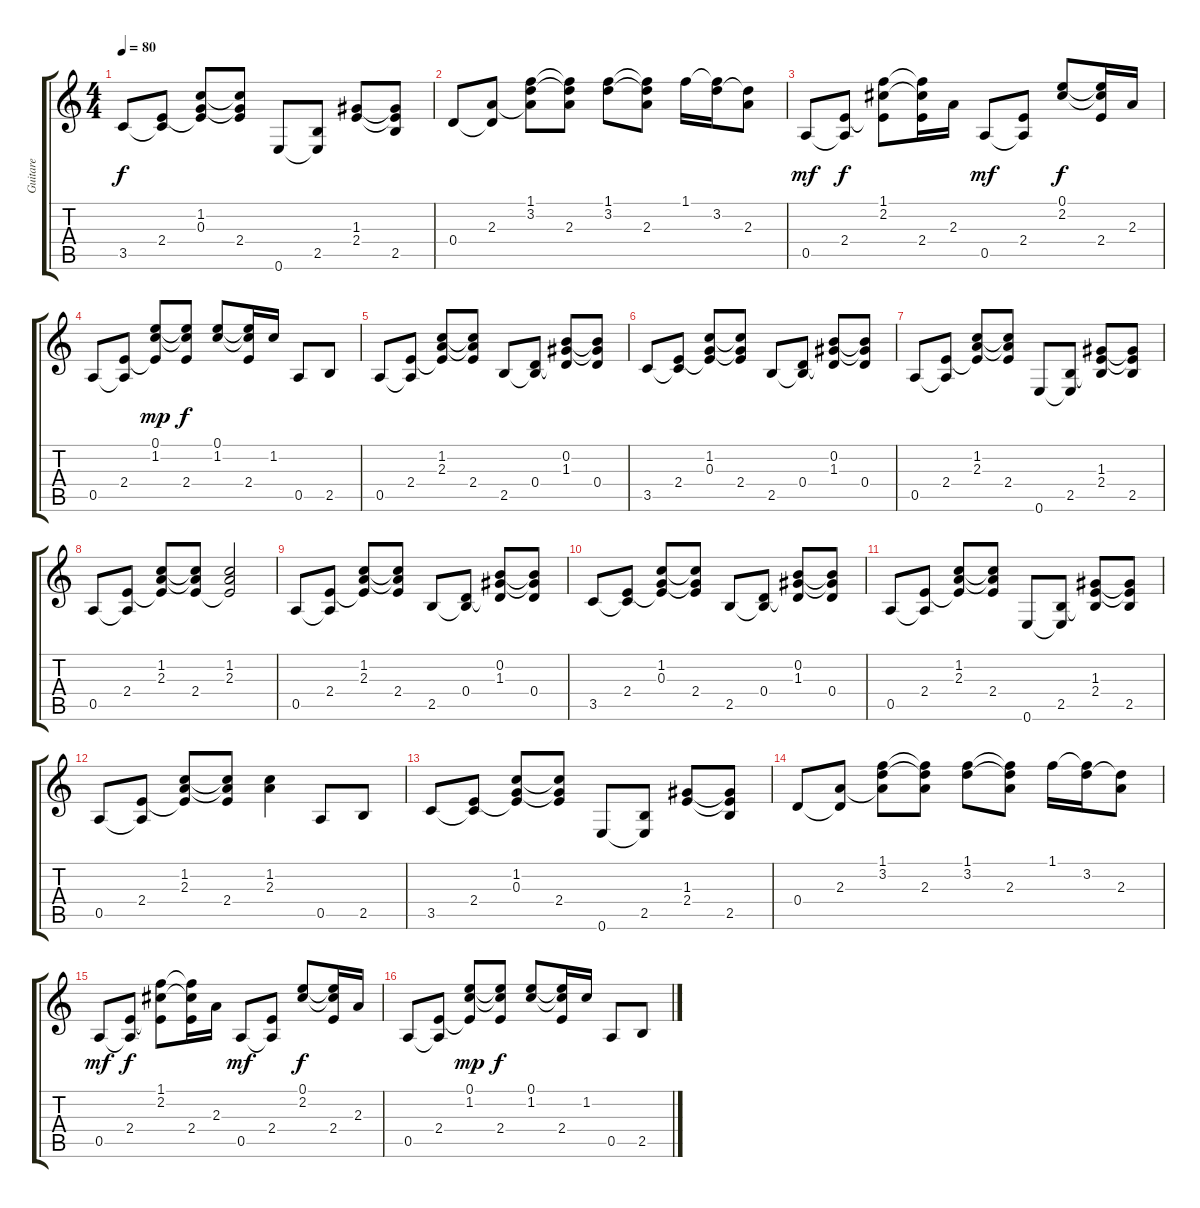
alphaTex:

\track ("Guitare" "Guitare") {instrument distortionguitar}
\staff {score tabs}
\tuning (E4 B3 G3 D3 A2 E2) {hide}
\ts (4 4)
\tempo 80
\clef g2
\ks c
3.5.8{dy f} (2.4 3.5{t}).8 (1.2 0.3 2.4{t}).8 (1.2{t} 0.3{t} 2.4).8 0.6.8 (2.5 0.6{t}).8 (1.3 2.4).8 (1.3{t} 2.4{t} 2.5).8 |
0.4.8 (2.3 0.4{t}).8 (1.1 3.2 2.3{t}).8 (1.1{t} 3.2{t} 2.3).8 (1.1 3.2).8 (1.1{t} 3.2{t} 2.3).8 1.1.16 (1.1{t} 3.2).16 (3.2{t} 2.3).8 |
0.5.8{dy mf} (2.4 0.5{t}).8{dy f} (1.1 2.2 2.4{t}).8 (1.1{t} 2.2{t} 2.4).16 2.3.16 0.5.8{dy mf} (2.4 0.5{t}).8 (0.1 2.2).8{dy f} (0.1{t} 2.2{t} 2.4).16 2.3.16 |
0.5.8 (2.4 0.5{t}).8 (0.1 1.2 2.4{t}).8{dy mp} (0.1{t} 1.2{t} 2.4).8{dy f} (0.1 1.2).8 (0.1{t} 1.2{t} 2.4).16 1.2.16 0.5.8 2.5.8 |
0.5.8 (2.4 0.5{t}).8 (1.2 2.3 2.4{t}).8 (1.2{t} 2.3{t} 2.4).8 2.5.8 (0.4 2.5{t}).8 (0.2 1.3 0.4{t}).8 (0.2{t} 1.3{t} 0.4).8 |
3.5.8 (2.4 3.5{t}).8 (1.2 0.3 2.4{t}).8 (1.2{t} 0.3{t} 2.4).8 2.5.8 (0.4 2.5{t}).8 (0.2 1.3 0.4{t}).8 (0.2{t} 1.3{t} 0.4).8 |
0.5.8 (2.4 0.5{t}).8 (1.2 2.3 2.4{t}).8 (1.2{t} 2.3{t} 2.4).8 0.6.8 (2.5 0.6{t}).8 (1.3 2.4 2.5{t}).8 (1.3{t} 2.4{t} 2.5).8 |
0.5.8 (2.4 0.5{t}).8 (1.2 2.3 2.4{t}).8 (1.2{t} 2.3{t} 2.4).8 (1.2 2.3 2.4{t}).2 |
0.5.8 (2.4 0.5{t}).8 (1.2 2.3 2.4{t}).8 (1.2{t} 2.3{t} 2.4).8 2.5.8 (0.4 2.5{t}).8 (0.2 1.3 0.4{t}).8 (0.2{t} 1.3{t} 0.4).8 |
3.5.8 (2.4 3.5{t}).8 (1.2 0.3 2.4{t}).8 (1.2{t} 0.3{t} 2.4).8 2.5.8 (0.4 2.5{t}).8 (0.2 1.3 0.4{t}).8 (0.2{t} 1.3{t} 0.4).8 |
0.5.8 (2.4 0.5{t}).8 (1.2 2.3 2.4{t}).8 (1.2{t} 2.3{t} 2.4).8 0.6.8 (2.5 0.6{t}).8 (1.3 2.4 2.5{t}).8 (1.3{t} 2.4{t} 2.5).8 |
0.5.8 (2.4 0.5{t}).8 (1.2 2.3 2.4{t}).8 (1.2{t} 2.3{t} 2.4).8 (1.2 2.3).4 0.5.8 2.5.8 |
3.5.8 (2.4 3.5{t}).8 (1.2 0.3 2.4{t}).8 (1.2{t} 0.3{t} 2.4).8 0.6.8 (2.5 0.6{t}).8 (1.3 2.4).8 (1.3{t} 2.4{t} 2.5).8 |
0.4.8 (2.3 0.4{t}).8 (1.1 3.2 2.3{t}).8 (1.1{t} 3.2{t} 2.3).8 (1.1 3.2).8 (1.1{t} 3.2{t} 2.3).8 1.1.16 (1.1{t} 3.2).16 (3.2{t} 2.3).8 |
0.5.8{dy mf} (2.4 0.5{t}).8{dy f} (1.1 2.2 2.4{t}).8 (1.1{t} 2.2{t} 2.4).16 2.3.16 0.5.8{dy mf} (2.4 0.5{t}).8 (0.1 2.2).8{dy f} (0.1{t} 2.2{t} 2.4).16 2.3.16 |
0.5.8 (2.4 0.5{t}).8 (0.1 1.2 2.4{t}).8{dy mp} (0.1{t} 1.2{t} 2.4).8{dy f} (0.1 1.2).8 (0.1{t} 1.2{t} 2.4).16 1.2.16 0.5.8 2.5.8
